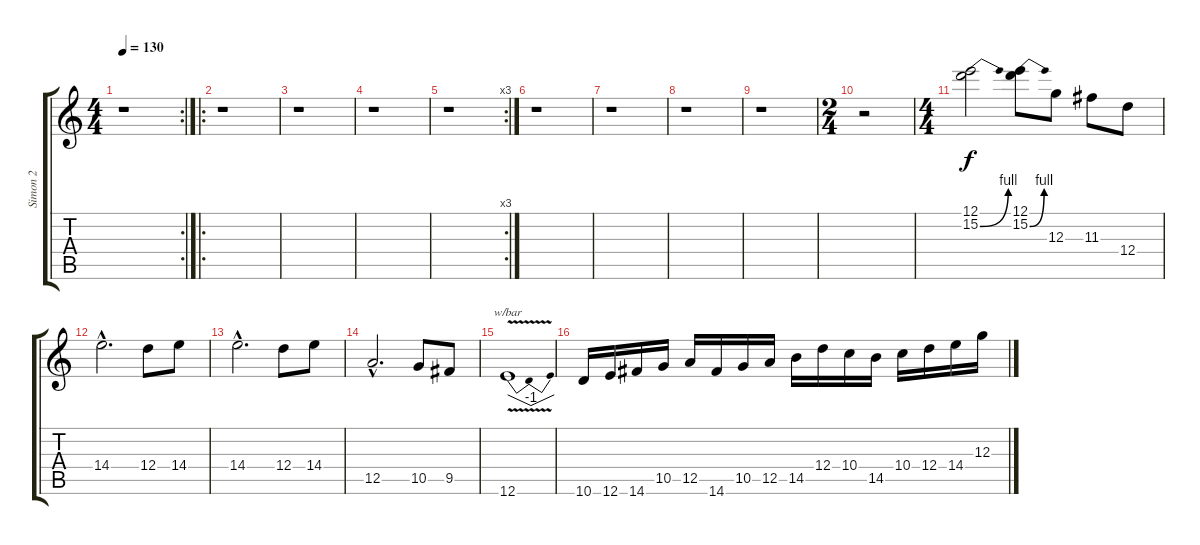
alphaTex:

\track ("Simon 2" "Simon 2") {instrument distortionguitar}
\staff {score tabs}
\tuning (E4 B3 G3 D3 A2 E2) {hide}
\rc 2
\ts (4 4)
\tempo 130
\clef g2
\ks c
r.1{dy f} |
\ro
r.1 |
r.1 |
r.1 |
\rc 3
r.1 |
r.1 |
r.1 |
r.1 |
r.1 |
\ts (2 4)
r.2 |
\ts (4 4)
(12.1 15.2{be (bend 0 0 60 4)}).2 (12.1 15.2{be (bend 0 0 60 4)}).8 12.3.8 11.3.8 12.4.8 |
14.4{hac}.2{d} 12.4.8 14.4.8 |
14.4{hac}.2{d} 12.4.8 14.4.8 |
12.5{hac}.2{d} 10.5.8 9.5.8 |
12.6{v}.1{tbe (dip default 0 0 30 -4 60 0)} |
10.6.16 12.6.16 14.6.16 10.5.16 12.5.16 14.6.16 10.5.16 12.5.16 14.5.16 12.4.16 10.4.16 14.5.16 10.4.16 12.4.16 14.4.16 12.3.16
